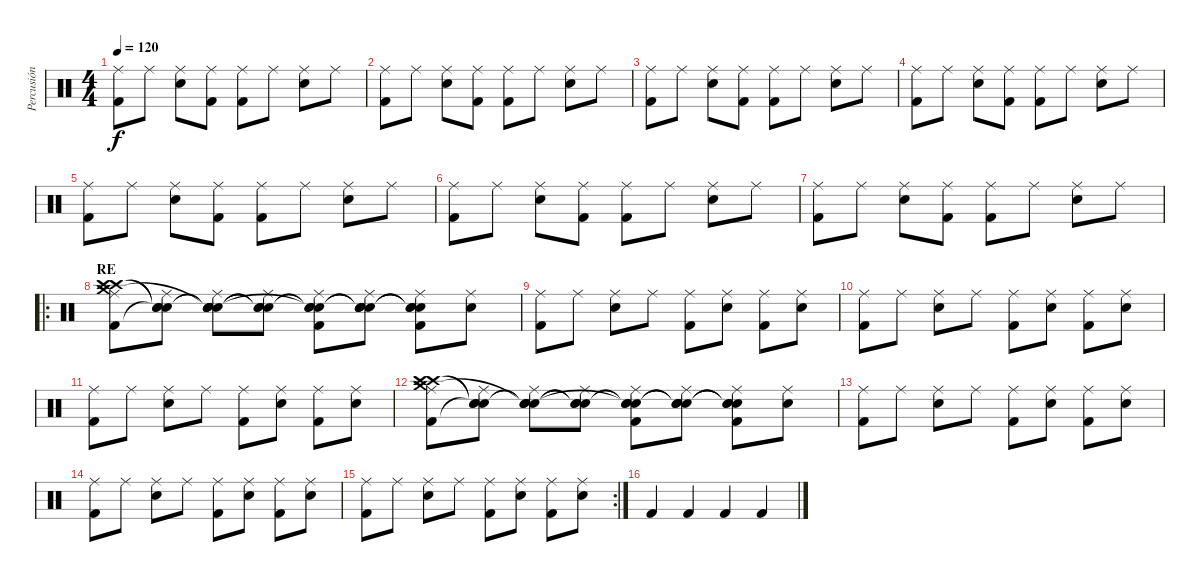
\track ("Percusión" "Percusión") {instrument percussion}
\staff {score}
\articulation defaults
\ts (4 4)
\tempo 120
\clef neutral
\ks c
("Ride (middle)" "Kick (hit) 2").8{dy f} "Ride (middle)".8 ("Ride (middle)" "Snare (hit) 2").8 ("Ride (middle)" "Kick (hit) 2").8 ("Ride (middle)" "Kick (hit) 2").8 "Ride (middle)".8 ("Ride (middle)" "Snare (hit) 2").8 "Ride (middle)".8 |
("Ride (middle)" "Kick (hit) 2").8 "Ride (middle)".8 ("Ride (middle)" "Snare (hit) 2").8 ("Ride (middle)" "Kick (hit) 2").8 ("Ride (middle)" "Kick (hit) 2").8 "Ride (middle)".8 ("Ride (middle)" "Snare (hit) 2").8 "Ride (middle)".8 |
("Ride (middle)" "Kick (hit) 2").8 "Ride (middle)".8 ("Ride (middle)" "Snare (hit) 2").8 ("Ride (middle)" "Kick (hit) 2").8 ("Ride (middle)" "Kick (hit) 2").8 "Ride (middle)".8 ("Ride (middle)" "Snare (hit) 2").8 "Ride (middle)".8 |
("Ride (middle)" "Kick (hit) 2").8 "Ride (middle)".8 ("Ride (middle)" "Snare (hit) 2").8 ("Ride (middle)" "Kick (hit) 2").8 ("Ride (middle)" "Kick (hit) 2").8 "Ride (middle)".8 ("Ride (middle)" "Snare (hit) 2").8 "Ride (middle)".8 |
("Ride (middle)" "Kick (hit) 2").8 "Ride (middle)".8 ("Ride (middle)" "Snare (hit) 2").8 ("Ride (middle)" "Kick (hit) 2").8 ("Ride (middle)" "Kick (hit) 2").8 "Ride (middle)".8 ("Ride (middle)" "Snare (hit) 2").8 "Ride (middle)".8 |
("Ride (middle)" "Kick (hit) 2").8 "Ride (middle)".8 ("Ride (middle)" "Snare (hit) 2").8 ("Ride (middle)" "Kick (hit) 2").8 ("Ride (middle)" "Kick (hit) 2").8 "Ride (middle)".8 ("Ride (middle)" "Snare (hit) 2").8 "Ride (middle)".8 |
("Ride (middle)" "Kick (hit) 2").8 "Ride (middle)".8 ("Ride (middle)" "Snare (hit) 2").8 ("Ride (middle)" "Kick (hit) 2").8 ("Ride (middle)" "Kick (hit) 2").8 "Ride (middle)".8 ("Ride (middle)" "Snare (hit) 2").8 "Ride (middle)".8 |
\ro
\section ("" "RE")
("Crash high (hit)" "Crash high (hit)" "Ride (middle)" "Kick (hit) 2" "Crash medium (hit)").8 ("Snare (hit)"{t} "Snare (hit)"{t} "Ride (middle)" "Snare (hit)"{t}).8 ("Snare (hit)"{t} "Snare (hit)"{t} "Ride (middle)" "Snare (hit) 2" "Snare (hit)"{t}).8 ("Snare (hit)"{t} "Snare (hit)"{t} "Ride (middle)" "Snare (hit)"{t}).8 ("Snare (hit)"{t} "Snare (hit)"{t} "Ride (middle)" "Kick (hit) 2" "Snare (hit)"{t}).8 ("Snare (hit)"{t} "Snare (hit)"{t} "Ride (middle)" "Snare (hit) 2" "Snare (hit)"{t}).8 ("Snare (hit)"{t} "Snare (hit)"{t} "Ride (middle)" "Kick (hit) 2" "Snare (hit)"{t}).8 ("Ride (middle)" "Snare (hit) 2").8 |
("Ride (middle)" "Kick (hit) 2").8 "Ride (middle)".8 ("Ride (middle)" "Snare (hit) 2").8 "Ride (middle)".8 ("Ride (middle)" "Kick (hit) 2").8 ("Ride (middle)" "Snare (hit) 2").8 ("Ride (middle)" "Kick (hit) 2").8 ("Ride (middle)" "Snare (hit) 2").8 |
("Ride (middle)" "Kick (hit) 2").8 "Ride (middle)".8 ("Ride (middle)" "Snare (hit) 2").8 "Ride (middle)".8 ("Ride (middle)" "Kick (hit) 2").8 ("Ride (middle)" "Snare (hit) 2").8 ("Ride (middle)" "Kick (hit) 2").8 ("Ride (middle)" "Snare (hit) 2").8 |
("Ride (middle)" "Kick (hit) 2").8 "Ride (middle)".8 ("Ride (middle)" "Snare (hit) 2").8 "Ride (middle)".8 ("Ride (middle)" "Kick (hit) 2").8 ("Ride (middle)" "Snare (hit) 2").8 ("Ride (middle)" "Kick (hit) 2").8 ("Ride (middle)" "Snare (hit) 2").8 |
("Crash high (hit)" "Crash high (hit)" "Ride (middle)" "Kick (hit) 2" "Crash medium (hit)").8 ("Snare (hit)"{t} "Snare (hit)"{t} "Ride (middle)" "Snare (hit)"{t}).8 ("Snare (hit)"{t} "Snare (hit)"{t} "Ride (middle)" "Snare (hit) 2" "Snare (hit)"{t}).8 ("Snare (hit)"{t} "Snare (hit)"{t} "Ride (middle)" "Snare (hit)"{t}).8 ("Snare (hit)"{t} "Snare (hit)"{t} "Ride (middle)" "Kick (hit) 2" "Snare (hit)"{t}).8 ("Snare (hit)"{t} "Snare (hit)"{t} "Ride (middle)" "Snare (hit) 2" "Snare (hit)"{t}).8 ("Snare (hit)"{t} "Snare (hit)"{t} "Ride (middle)" "Kick (hit) 2" "Snare (hit)"{t}).8 ("Ride (middle)" "Snare (hit) 2").8 |
("Ride (middle)" "Kick (hit) 2").8 "Ride (middle)".8 ("Ride (middle)" "Snare (hit) 2").8 "Ride (middle)".8 ("Ride (middle)" "Kick (hit) 2").8 ("Ride (middle)" "Snare (hit) 2").8 ("Ride (middle)" "Kick (hit) 2").8 ("Ride (middle)" "Snare (hit) 2").8 |
("Ride (middle)" "Kick (hit) 2").8 "Ride (middle)".8 ("Ride (middle)" "Snare (hit) 2").8 "Ride (middle)".8 ("Ride (middle)" "Kick (hit) 2").8 ("Ride (middle)" "Snare (hit) 2").8 ("Ride (middle)" "Kick (hit) 2").8 ("Ride (middle)" "Snare (hit) 2").8 |
\rc 2
("Ride (middle)" "Kick (hit) 2").8 "Ride (middle)".8 ("Ride (middle)" "Snare (hit) 2").8 "Ride (middle)".8 ("Ride (middle)" "Kick (hit) 2").8 ("Ride (middle)" "Snare (hit) 2").8 ("Ride (middle)" "Kick (hit) 2").8 ("Ride (middle)" "Snare (hit) 2").8 |
"Kick (hit) 2".4 "Kick (hit) 2".4 "Kick (hit) 2".4 "Kick (hit) 2".4
